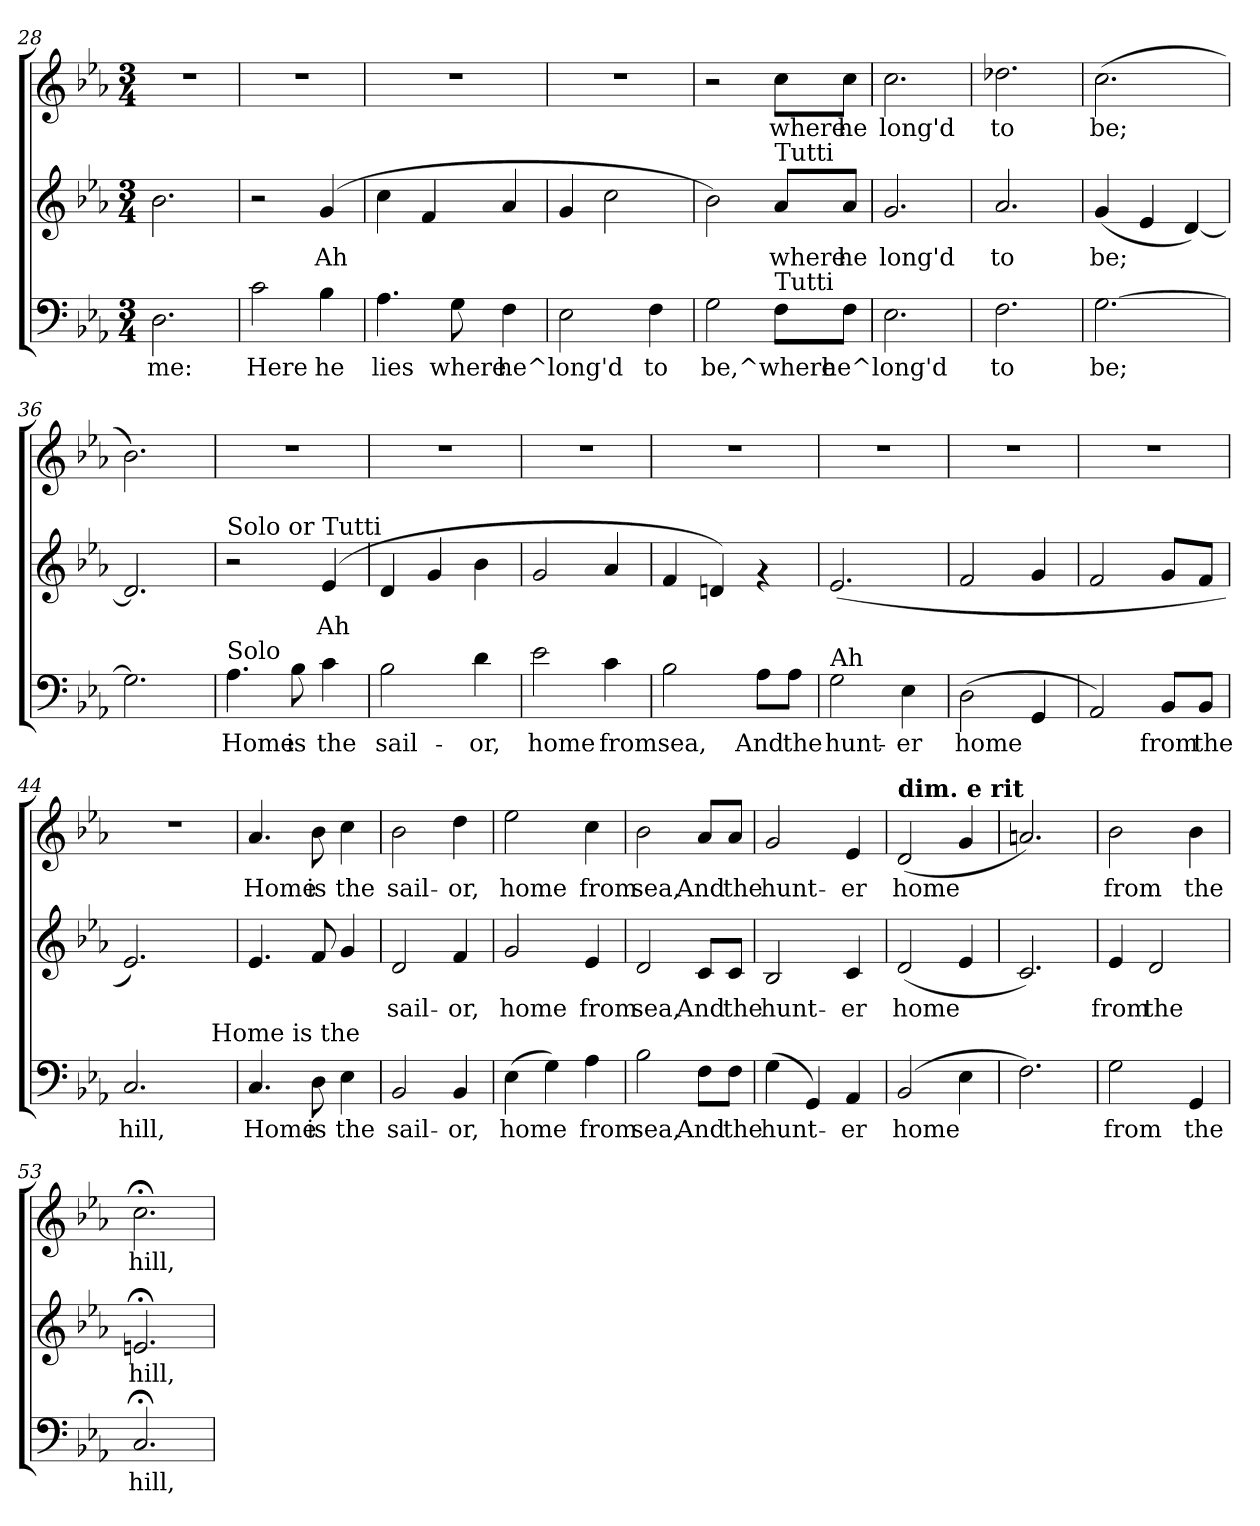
**kern	**text	**kern	**text	**kern	**text
*part3	*part3	*part2	*part2	*part1	*part1
*staff3	*staff3	*staff2	*staff2	*staff1	*staff1
*clefF4	*	*clefG2	*	*clefG2	*
*k[b-e-a-]	*	*k[b-e-a-]	*	*k[b-e-a-]	*
*E-:	*	*E-:	*	*E-:	*
*M3/4	*	*M3/4	*	*M3/4	*
=28	=28	=28	=28	=28	=28
!	!LO:LY:b	!	!	!	!
2.D\	me:	2.b-\	.	2.r	.
!!LO:PB:g=z
=29	=29	=29	=29	=29	=29
!	!LO:LY:b	!	!	!	!
2c\	Here	2r	.	2.r	.
!	!LO:LY:b	!	!LO:LY:b	!	!
4B-\	he	(4g/	Ah	.	.
=30	=30	=30	=30	=30	=30
!	!LO:LY:b	!	!	!	!
4.A-\	lies	4cc\	.	2.r	.
.	.	4f/	.	.	.
!	!LO:LY:b	!	!	!	!
8G\	where	.	.	.	.
!	!LO:LY:b	!	!	!	!
4F\	he^long'd	4a-/	.	.	.
=31	=31	=31	=31	=31	=31
2E-\	.	4g/	.	2.r	.
.	.	2cc\	.	.	.
!	!LO:LY:b	!	!	!	!
4F\	to	.	.	.	.
=32	=32	=32	=32	=32	=32
!	!LO:LY:b	!	!	!	!
2G\	be,^where	2b-\)	.	2r	.
!	!	!LO:TX:a:t=Tutti	!	!	!
!LO:TX:a:t=Tutti	!	!	!	!	!
!	!	!	!LO:LY:b	!	!LO:LY:b
8F\L	.	8a-/L	where	8cc\L	where
!	!LO:LY:b	!	!LO:LY:b	!	!LO:LY:b
8F\J	he^long'd	8a-/J	he	8cc\J	he
=33	=33	=33	=33	=33	=33
!	!	!	!LO:LY:b	!	!LO:LY:b
2.E-\	.	2.g/	long'd	2.cc\	long'd
=34	=34	=34	=34	=34	=34
!	!LO:LY:b	!	!LO:LY:b	!	!LO:LY:b
2.F\	to	2.a-/	to	2.dd-X\	to
=35	=35	=35	=35	=35	=35
!	!LO:LY:b	!	!LO:LY:b	!	!LO:LY:b
[>2.G\	be;	(<4g/	be;	(>2.cc\	be;
.	.	4e-/	.	.	.
.	.	[<4d/)	.	.	.
=36	=36	=36	=36	=36	=36
2.G\]	.	2.d/]	.	2.b-\)	.
=37	=37	=37	=37	=37	=37
!	!	!LO:TX:a:t=Solo or Tutti	!	!	!
!LO:TX:a:t=Solo	!	!	!	!	!
!	!LO:LY:b	!	!	!	!
4.A-\	Home	2r	.	2.r	.
!	!LO:LY:b	!	!	!	!
8B-\	is	.	.	.	.
!	!LO:LY:b	!	!LO:LY:b	!	!
4c\	the	(<4e-/	Ah	.	.
!!LO:PB:g=z
=38	=38	=38	=38	=38	=38
!	!LO:LY:b	!	!	!	!
2B-\	sail-	4d/	.	2.r	.
.	.	4g/	.	.	.
!	!LO:LY:b	!	!	!	!
4d\	-or,	4b-\	.	.	.
=39	=39	=39	=39	=39	=39
!	!LO:LY:b	!	!	!	!
2e-\	home	2g/	.	2.r	.
!	!LO:LY:b	!	!	!	!
4c\	from	4a-/	.	.	.
=40	=40	=40	=40	=40	=40
!	!LO:LY:b	!	!	!	!
2B-\	sea,	4f/	.	2.r	.
.	.	4dn/)	.	.	.
!	!LO:LY:b	!	!	!	!
8A-\L	And	4rf	.	.	.
!	!LO:LY:b	!	!	!	!
8A-\J	the	.	.	.	.
=41	=41	=41	=41	=41	=41
!LO:TX:a:t=Ah	!	!	!	!	!
!	!LO:LY:b	!	!	!	!
2G\	hunt-	(<2.e-/	.	2.r	.
!	!LO:LY:b	!	!	!	!
4E-\	-er	.	.	.	.
=42	=42	=42	=42	=42	=42
!	!LO:LY:b	!	!	!	!
(>2D\	home	2f/	.	2.r	.
4GG/	.	4g/	.	.	.
=43	=43	=43	=43	=43	=43
2AA-/)	.	2f/	.	2.r	.
!	!LO:LY:b	!	!	!	!
8BB-/L	from	8g/L	.	.	.
!	!LO:LY:b	!	!	!	!
8BB-/J	the	8f/J	.	.	.
=44	=44	=44	=44	=44	=44
!	!LO:LY:b	!	!	!	!
*^	*	*	*	*	*
2.C/	2ryy	hill,	2.e-/)	.	2.r	.
.	8ryy	.	.	.	.	.
!	!LO:TX:a:t=Home is the	!	!	!	!	!
.	8ryy	.	.	.	.	.
=45	=45	=45	=45	=45	=45	=45
!LO:TX:a:t=Tutti	!	!	!	!	!	!
!	!	!LO:LY:b	!	!	!	!LO:LY:b
*v	*v	*	*	*	*	*
4.C/	Home	4.e-/	.	4.a-/	Home
!	!LO:LY:b	!	!	!	!LO:LY:b
8D\	is	8f/	.	8b-\	is
!	!LO:LY:b	!	!	!	!LO:LY:b
4E-\	the	4g/	.	4cc\	the
!!LO:LB:g=z
=46	=46	=46	=46	=46	=46
!	!LO:LY:b	!	!LO:LY:b	!	!LO:LY:b
2BB-/	sail-	2d/	sail-	2b-\	sail-
!	!LO:LY:b	!	!LO:LY:b	!	!LO:LY:b
4BB-/	-or,	4f/	-or,	4dd\	-or,
=47	=47	=47	=47	=47	=47
!	!LO:LY:b	!	!LO:LY:b	!	!LO:LY:b
(>4E-\	home	2g/	home	2ee-\	home
4G\)	.	.	.	.	.
!	!LO:LY:b	!	!LO:LY:b	!	!LO:LY:b
4A-\	from	4e-/	from	4cc\	from
=48	=48	=48	=48	=48	=48
!	!LO:LY:b	!	!LO:LY:b	!	!LO:LY:b
2B-\	sea,	2d/	sea,	2b-\	sea,
!	!LO:LY:b	!	!LO:LY:b	!	!LO:LY:b
8F\L	And	8c/L	And	8a-/L	And
!	!LO:LY:b	!	!LO:LY:b	!	!LO:LY:b
8F\J	the	8c/J	the	8a-/J	the
=49	=49	=49	=49	=49	=49
!	!LO:LY:b	!	!LO:LY:b	!	!LO:LY:b
(>4G\	hunt-	2B-/	hunt-	2g/	hunt-
4GG/)	.	.	.	.	.
!	!LO:LY:b	!	!LO:LY:b	!	!LO:LY:b
4AA-/	-er	4c/	-er	4e-/	-er
=50	=50	=50	=50	=50	=50
!	!	!	!	!LO:TX:a:B:t=dim. e rit	!
!	!LO:LY:b	!	!LO:LY:b	!	!LO:LY:b
(2BB-/	home	(<2d/	home	(<2d/	home
4E-\	.	4e-/	.	4g/	.
=51	=51	=51	=51	=51	=51
2.F\)	.	2.c/)	.	2.an/)	.
=52	=52	=52	=52	=52	=52
!	!LO:LY:b	!	!LO:LY:b	!	!LO:LY:b
2G\	from	4e-/	from	2b-\	from
!	!	!	!LO:LY:b	!	!
.	.	2d/	the	.	.
!	!LO:LY:b	!	!	!	!LO:LY:b
4GG/	the	.	.	4b-\	the
=53	=53	=53	=53	=53	=53
!	!LO:LY:b	!	!LO:LY:b	!	!LO:LY:b
2.C;/	hill,	2.en;/	hill,	2.cc;<\	hill,
=	=	=	=	=	=
*-	*-	*-	*-	*-	*-
